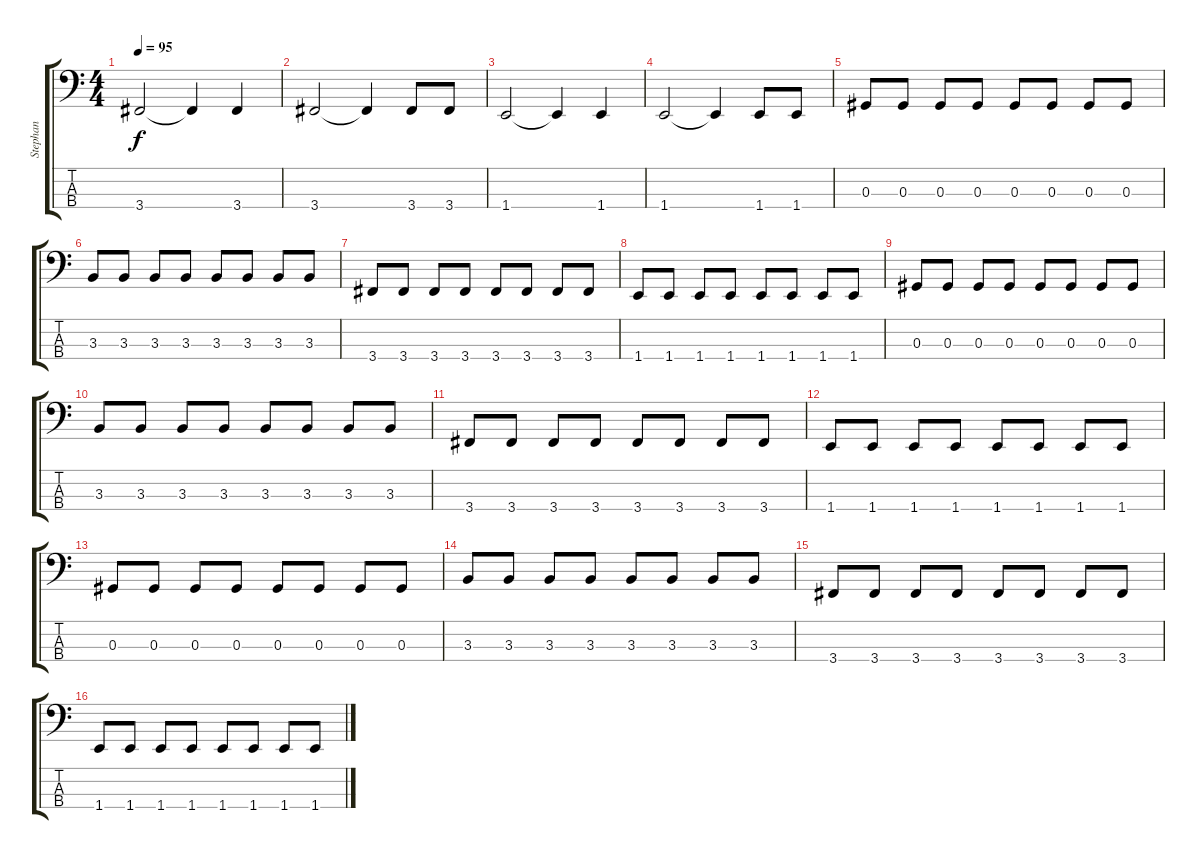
\track ("Stephan" "Stephan") {instrument electricbassfinger}
\staff {score tabs}
\tuning (Gb2 Db2 Ab1 Eb1) {hide}
\ts (4 4)
\tempo 95
\clef f4
\ks c
3.4.2{dy f} 3.4{t}.4 3.4.4 |
3.4.2 3.4{t}.4 3.4.8 3.4.8 |
1.4.2 1.4{t}.4 1.4.4 |
1.4.2 1.4{t}.4 1.4.8 1.4.8 |
0.3.8{volume 12} 0.3.8 0.3.8 0.3.8 0.3.8 0.3.8 0.3.8 0.3.8 |
3.3.8 3.3.8 3.3.8 3.3.8 3.3.8 3.3.8 3.3.8 3.3.8 |
3.4.8 3.4.8 3.4.8 3.4.8 3.4.8 3.4.8 3.4.8 3.4.8 |
1.4.8 1.4.8 1.4.8 1.4.8 1.4.8 1.4.8 1.4.8 1.4.8 |
0.3.8 0.3.8 0.3.8 0.3.8 0.3.8 0.3.8 0.3.8 0.3.8 |
3.3.8 3.3.8 3.3.8 3.3.8 3.3.8 3.3.8 3.3.8 3.3.8 |
3.4.8 3.4.8 3.4.8 3.4.8 3.4.8 3.4.8 3.4.8 3.4.8 |
1.4.8 1.4.8 1.4.8 1.4.8 1.4.8 1.4.8 1.4.8 1.4.8 |
0.3.8 0.3.8 0.3.8 0.3.8 0.3.8 0.3.8 0.3.8 0.3.8 |
3.3.8 3.3.8 3.3.8 3.3.8 3.3.8 3.3.8 3.3.8 3.3.8 |
3.4.8 3.4.8 3.4.8 3.4.8 3.4.8 3.4.8 3.4.8 3.4.8 |
1.4.8 1.4.8 1.4.8 1.4.8 1.4.8 1.4.8 1.4.8 1.4.8
